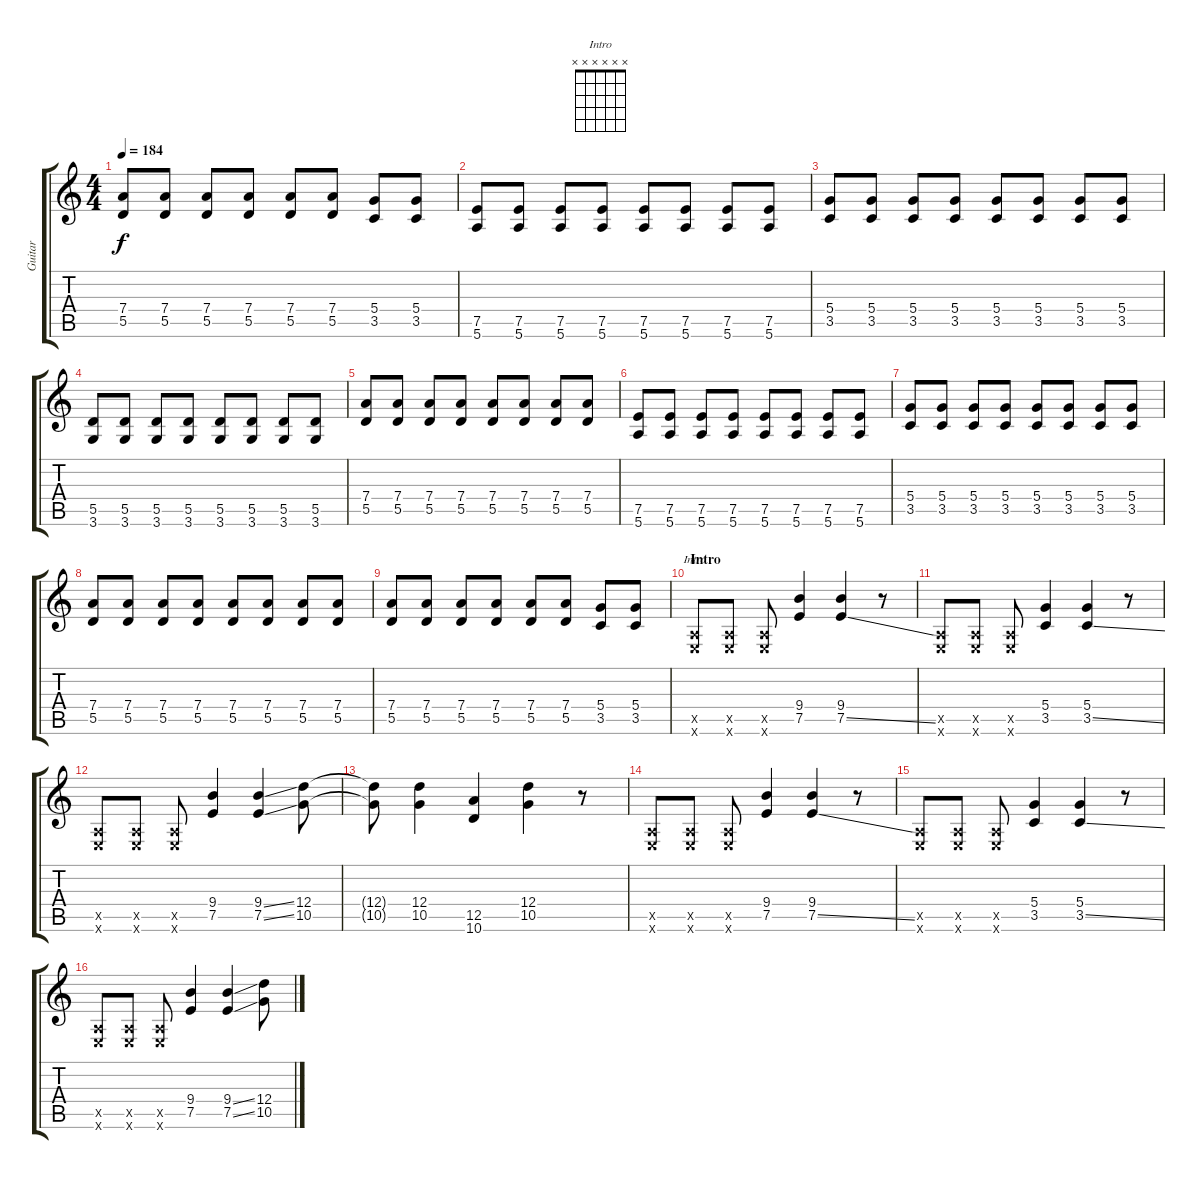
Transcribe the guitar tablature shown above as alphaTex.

\track ("Guitar" "Guitar") {instrument overdrivenguitar}
\staff {score tabs}
\tuning (E4 B3 G3 D3 A2 E2) {hide}
\chord ("Intro" x x x x x x) {firstfret 0}
\ts (4 4)
\tempo 184
\clef g2
\ks c
(7.4 5.5).8{dy f} (7.4 5.5).8 (7.4 5.5).8 (7.4 5.5).8 (7.4 5.5).8 (7.4 5.5).8 (5.4 3.5).8 (5.4 3.5).8 |
(7.5 5.6).8 (7.5 5.6).8 (7.5 5.6).8 (7.5 5.6).8 (7.5 5.6).8 (7.5 5.6).8 (7.5 5.6).8 (7.5 5.6).8 |
(5.4 3.5).8 (5.4 3.5).8 (5.4 3.5).8 (5.4 3.5).8 (5.4 3.5).8 (5.4 3.5).8 (5.4 3.5).8 (5.4 3.5).8 |
(5.5 3.6).8 (5.5 3.6).8 (5.5 3.6).8 (5.5 3.6).8 (5.5 3.6).8 (5.5 3.6).8 (5.5 3.6).8 (5.5 3.6).8 |
(7.4 5.5).8 (7.4 5.5).8 (7.4 5.5).8 (7.4 5.5).8 (7.4 5.5).8 (7.4 5.5).8 (7.4 5.5).8 (7.4 5.5).8 |
(7.5 5.6).8 (7.5 5.6).8 (7.5 5.6).8 (7.5 5.6).8 (7.5 5.6).8 (7.5 5.6).8 (7.5 5.6).8 (7.5 5.6).8 |
(5.4 3.5).8 (5.4 3.5).8 (5.4 3.5).8 (5.4 3.5).8 (5.4 3.5).8 (5.4 3.5).8 (5.4 3.5).8 (5.4 3.5).8 |
(7.4 5.5).8 (7.4 5.5).8 (7.4 5.5).8 (7.4 5.5).8 (7.4 5.5).8 (7.4 5.5).8 (7.4 5.5).8 (7.4 5.5).8 |
(7.4 5.5).8 (7.4 5.5).8 (7.4 5.5).8 (7.4 5.5).8 (7.4 5.5).8 (7.4 5.5).8 (5.4 3.5).8 (5.4 3.5).8 |
\section ("" "Intro")
(0.5{x} 0.6{x}).8{ch "Intro"} (0.5{x} 0.6{x}).8 (0.5{x} 0.6{x}).8 (9.4 7.5).4 (9.4 7.5{ss}).4 r.8 |
(0.5{x} 0.6{x}).8 (0.5{x} 0.6{x}).8 (0.5{x} 0.6{x}).8 (5.4 3.5).4 (5.4 3.5{ss}).4 r.8 |
(0.5{x} 0.6{x}).8 (0.5{x} 0.6{x}).8 (0.5{x} 0.6{x}).8 (9.4 7.5).4 (9.4{ss} 7.5{ss}).4 (12.4 10.5).8 |
(12.4{t} 10.5{t}).8 (12.4 10.5).4 (12.5 10.6).4 (12.4 10.5).4 r.8 |
(0.5{x} 0.6{x}).8 (0.5{x} 0.6{x}).8 (0.5{x} 0.6{x}).8 (9.4 7.5).4 (9.4 7.5{ss}).4 r.8 |
(0.5{x} 0.6{x}).8 (0.5{x} 0.6{x}).8 (0.5{x} 0.6{x}).8 (5.4 3.5).4 (5.4 3.5{ss}).4 r.8 |
(0.5{x} 0.6{x}).8 (0.5{x} 0.6{x}).8 (0.5{x} 0.6{x}).8 (9.4 7.5).4 (9.4{ss} 7.5{ss}).4 (12.4 10.5).8
